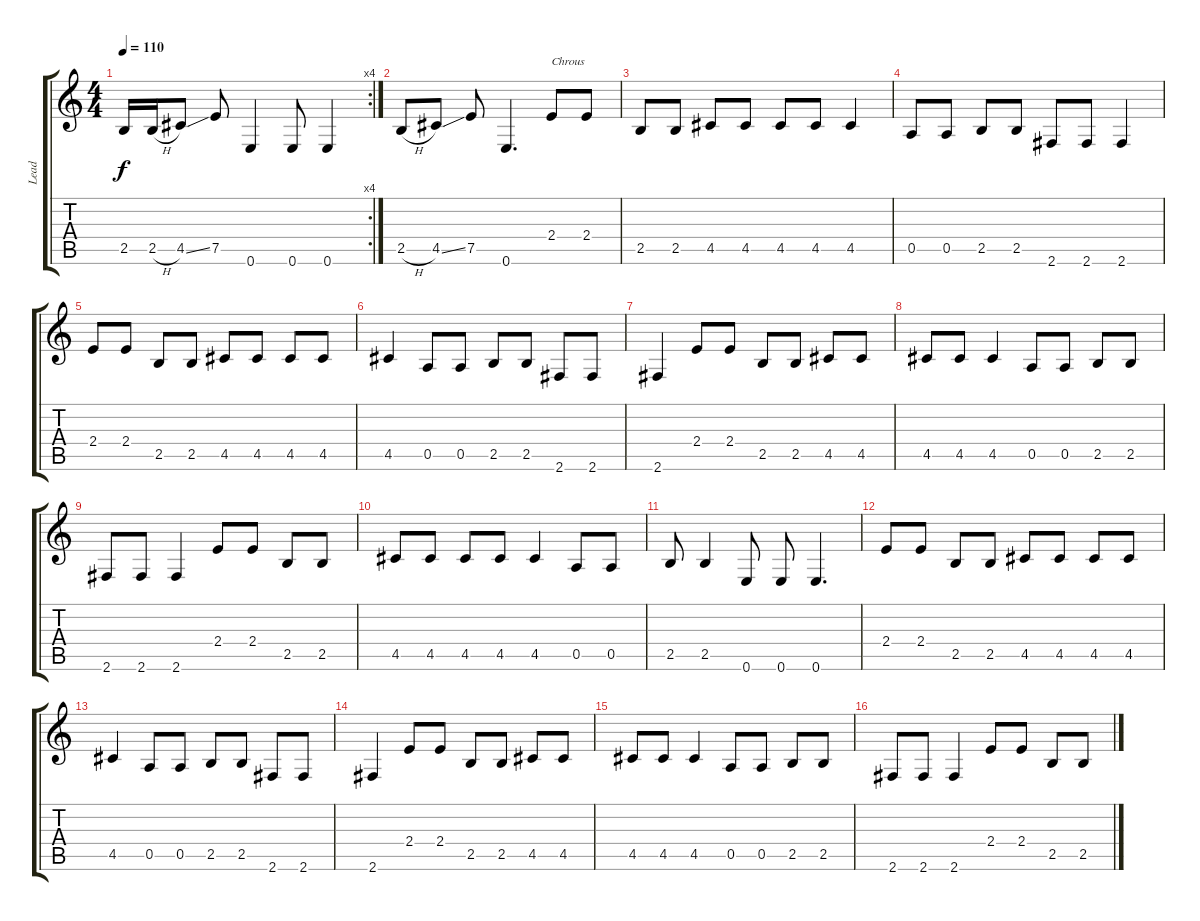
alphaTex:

\track ("Lead" "Lead") {instrument electricguitarjazz}
\staff {score tabs}
\tuning (E4 B3 G3 D3 A2 E2) {hide}
\rc 4
\ts (4 4)
\tempo 110
\clef g2
\ks c
2.5.16{dy f} 2.5{h}.16 4.5{ss}.8 7.5.8 0.6.4 0.6.8 0.6.4 |
2.5{h}.8 4.5{ss}.8 7.5.8 0.6.4{d} 2.4.8{txt "Chrous"} 2.4.8 |
2.5.8 2.5.8 4.5.8 4.5.8 4.5.8 4.5.8 4.5.4 |
0.5.8 0.5.8 2.5.8 2.5.8 2.6.8 2.6.8 2.6.4 |
2.4.8 2.4.8 2.5.8 2.5.8 4.5.8 4.5.8 4.5.8 4.5.8 |
4.5.4 0.5.8 0.5.8 2.5.8 2.5.8 2.6.8 2.6.8 |
2.6.4 2.4.8 2.4.8 2.5.8 2.5.8 4.5.8 4.5.8 |
4.5.8 4.5.8 4.5.4 0.5.8 0.5.8 2.5.8 2.5.8 |
2.6.8 2.6.8 2.6.4 2.4.8 2.4.8 2.5.8 2.5.8 |
4.5.8 4.5.8 4.5.8 4.5.8 4.5.4 0.5.8 0.5.8 |
2.5.8 2.5.4 0.6.8 0.6.8 0.6.4{d} |
2.4.8 2.4.8 2.5.8 2.5.8 4.5.8 4.5.8 4.5.8 4.5.8 |
4.5.4 0.5.8 0.5.8 2.5.8 2.5.8 2.6.8 2.6.8 |
2.6.4 2.4.8 2.4.8 2.5.8 2.5.8 4.5.8 4.5.8 |
4.5.8 4.5.8 4.5.4 0.5.8 0.5.8 2.5.8 2.5.8 |
2.6.8 2.6.8 2.6.4 2.4.8 2.4.8 2.5.8 2.5.8
